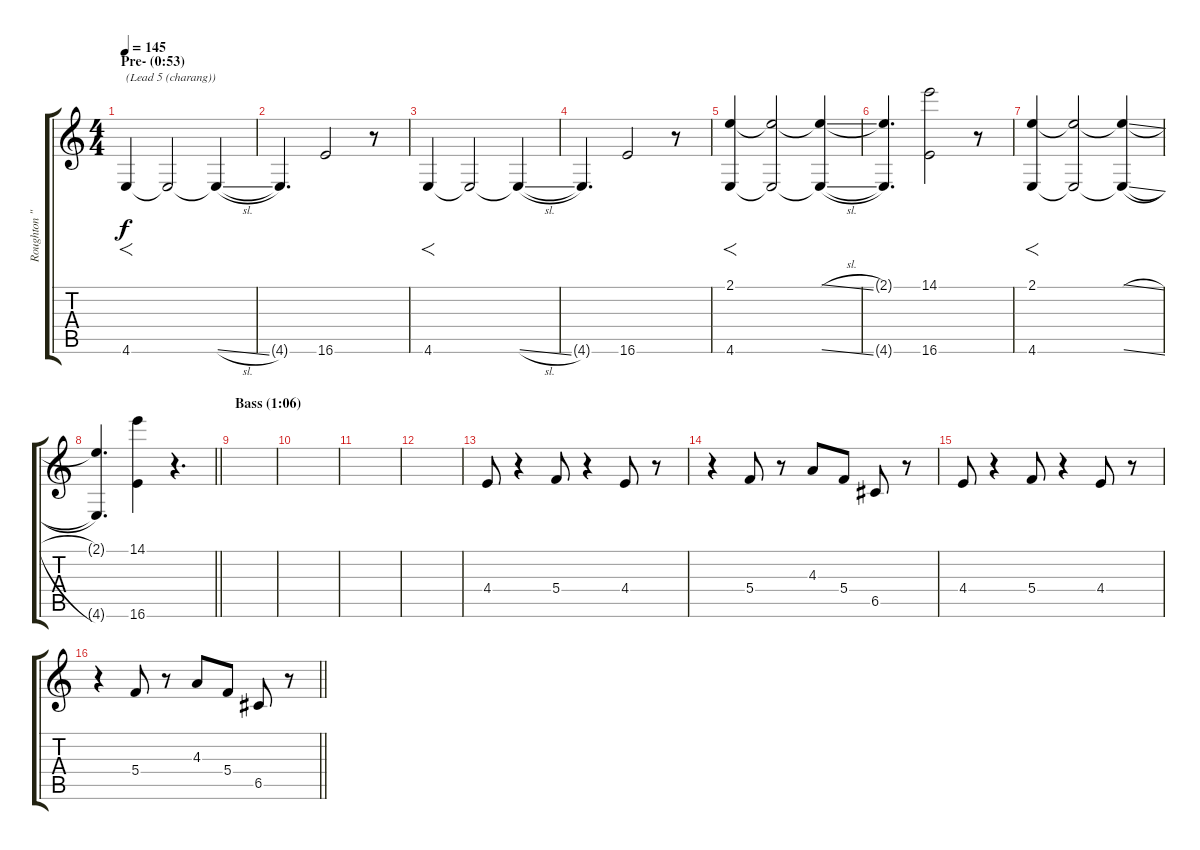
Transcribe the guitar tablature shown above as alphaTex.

\track ("Roughton \"Rou\" Reynolds [Synth]" "Roughton \"") {instrument guitarharmonics}
\staff {score tabs}
\tuning (D4 A3 F3 C3 G2 C2) {hide}
\ts (4 4)
\section ("" "Pre- (0:53)")
\tempo 145
\clef g2
\ks c
4.6.4{f txt "(Lead 5 (charang))" dy f instrument lead5charang} 4.6{t}.2 4.6{sl t}.4 |
4.6{t}.4{d} 16.6.2 r.8 |
4.6.4{f} 4.6{t}.2 4.6{sl t}.4 |
4.6{t}.4{d} 16.6.2 r.8 |
(2.1 4.6).4{f} (2.1{t} 4.6{t}).2 (2.1{sl t} 4.6{sl t}).4 |
(2.1{t} 4.6{t}).4{d} (14.1 16.6).2 r.8 |
(2.1 4.6).4{f} (2.1{t} 4.6{t}).2 (2.1{sl t} 4.6{sl t}).4 |
\barLineRight lightlight
(2.1{t} 4.6{t}).4{d} (14.1 16.6).4 r.4{d} |
\section ("" "Bass (1:06)")
|
|
|
|
4.4.8 r.4 5.4.8 r.4 4.4.8 r.8 |
r.4 5.4.8 r.8 4.3.8 5.4.8 6.5.8 r.8 |
4.4.8 r.4 5.4.8 r.4 4.4.8 r.8 |
\barLineRight lightlight
r.4 5.4.8 r.8 4.3.8 5.4.8 6.5.8 r.8
